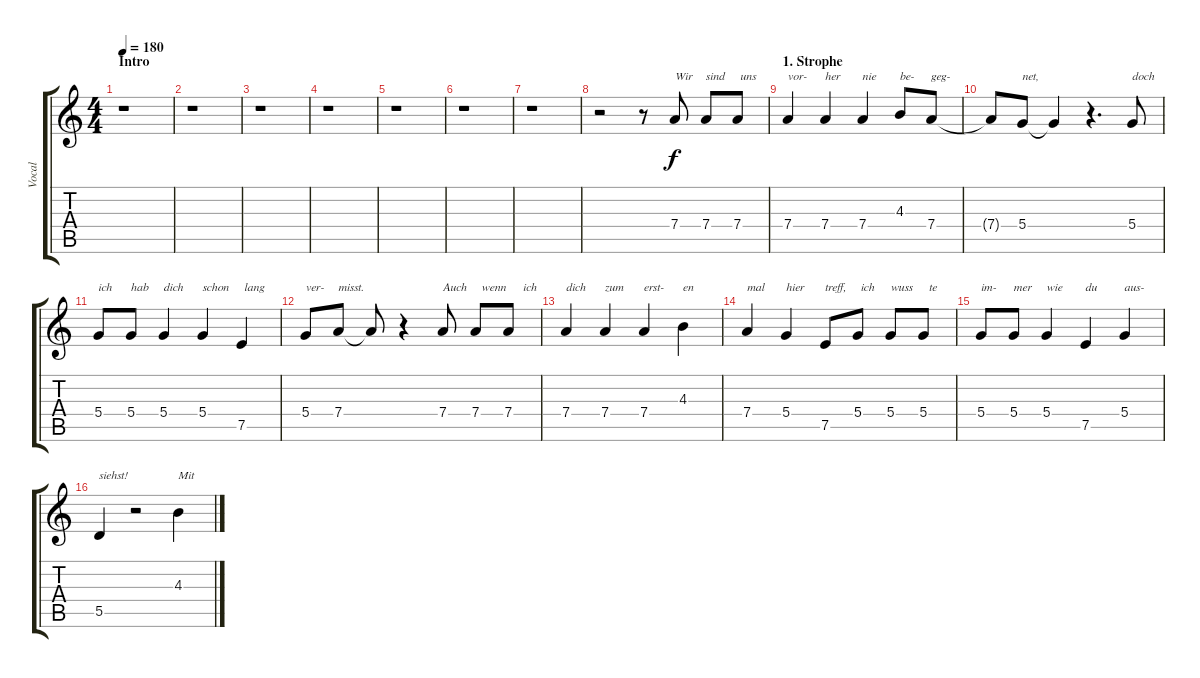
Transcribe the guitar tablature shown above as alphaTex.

\track ("Vocal" "Vocal") {instrument overdrivenguitar}
\staff {score tabs}
\tuning (E4 B3 G3 D3 A2 E2) {hide}
\ts (4 4)
\section ("" "Intro")
\tempo 180
\clef g2
\ks c
r.1{dy f instrument overdrivenguitar} |
r.1 |
r.1 |
r.1 |
r.1 |
r.1 |
r.1 |
r.2 r.8 7.4.8{txt "Wir"} 7.4.8{txt "sind"} 7.4.8{txt " uns"} |
\section ("" "1. Strophe")
7.4.4{txt "vor-"} 7.4.4{txt "her"} 7.4.4{txt "nie"} 4.3.8{txt "be-"} 7.4.8{txt "geg-"} |
7.4{t}.8 5.4.8{txt "net,"} 5.4{t}.4 r.4{d} 5.4.8{txt "doch"} |
5.4.8{txt "ich"} 5.4.8{txt "hab"} 5.4.4{txt "dich"} 5.4.4{txt "schon"} 7.5.4{txt " lang"} |
5.4.8{txt "ver-"} 7.4.8{txt "misst."} 7.4{t}.8 r.4 7.4.8{txt "Auch"} 7.4.8{txt "  wenn"} 7.4.8{txt "     ich"} |
7.4.4{txt "dich"} 7.4.4{txt "zum"} 7.4.4{txt "erst-"} 4.3.4{txt "en"} |
7.4.4{txt "mal"} 5.4.4{txt "hier"} 7.5.8{txt "treff,"} 5.4.8{txt " ich"} 5.4.8{txt "wuss"} 5.4.8{txt "  te"} |
5.4.8{txt "im-"} 5.4.8{txt "mer"} 5.4.4{txt "wie"} 7.5.4{txt "du"} 5.4.4{txt "aus-"} |
5.5.4{txt "siehst!"} r.2 4.3.4{txt "Mit"}
